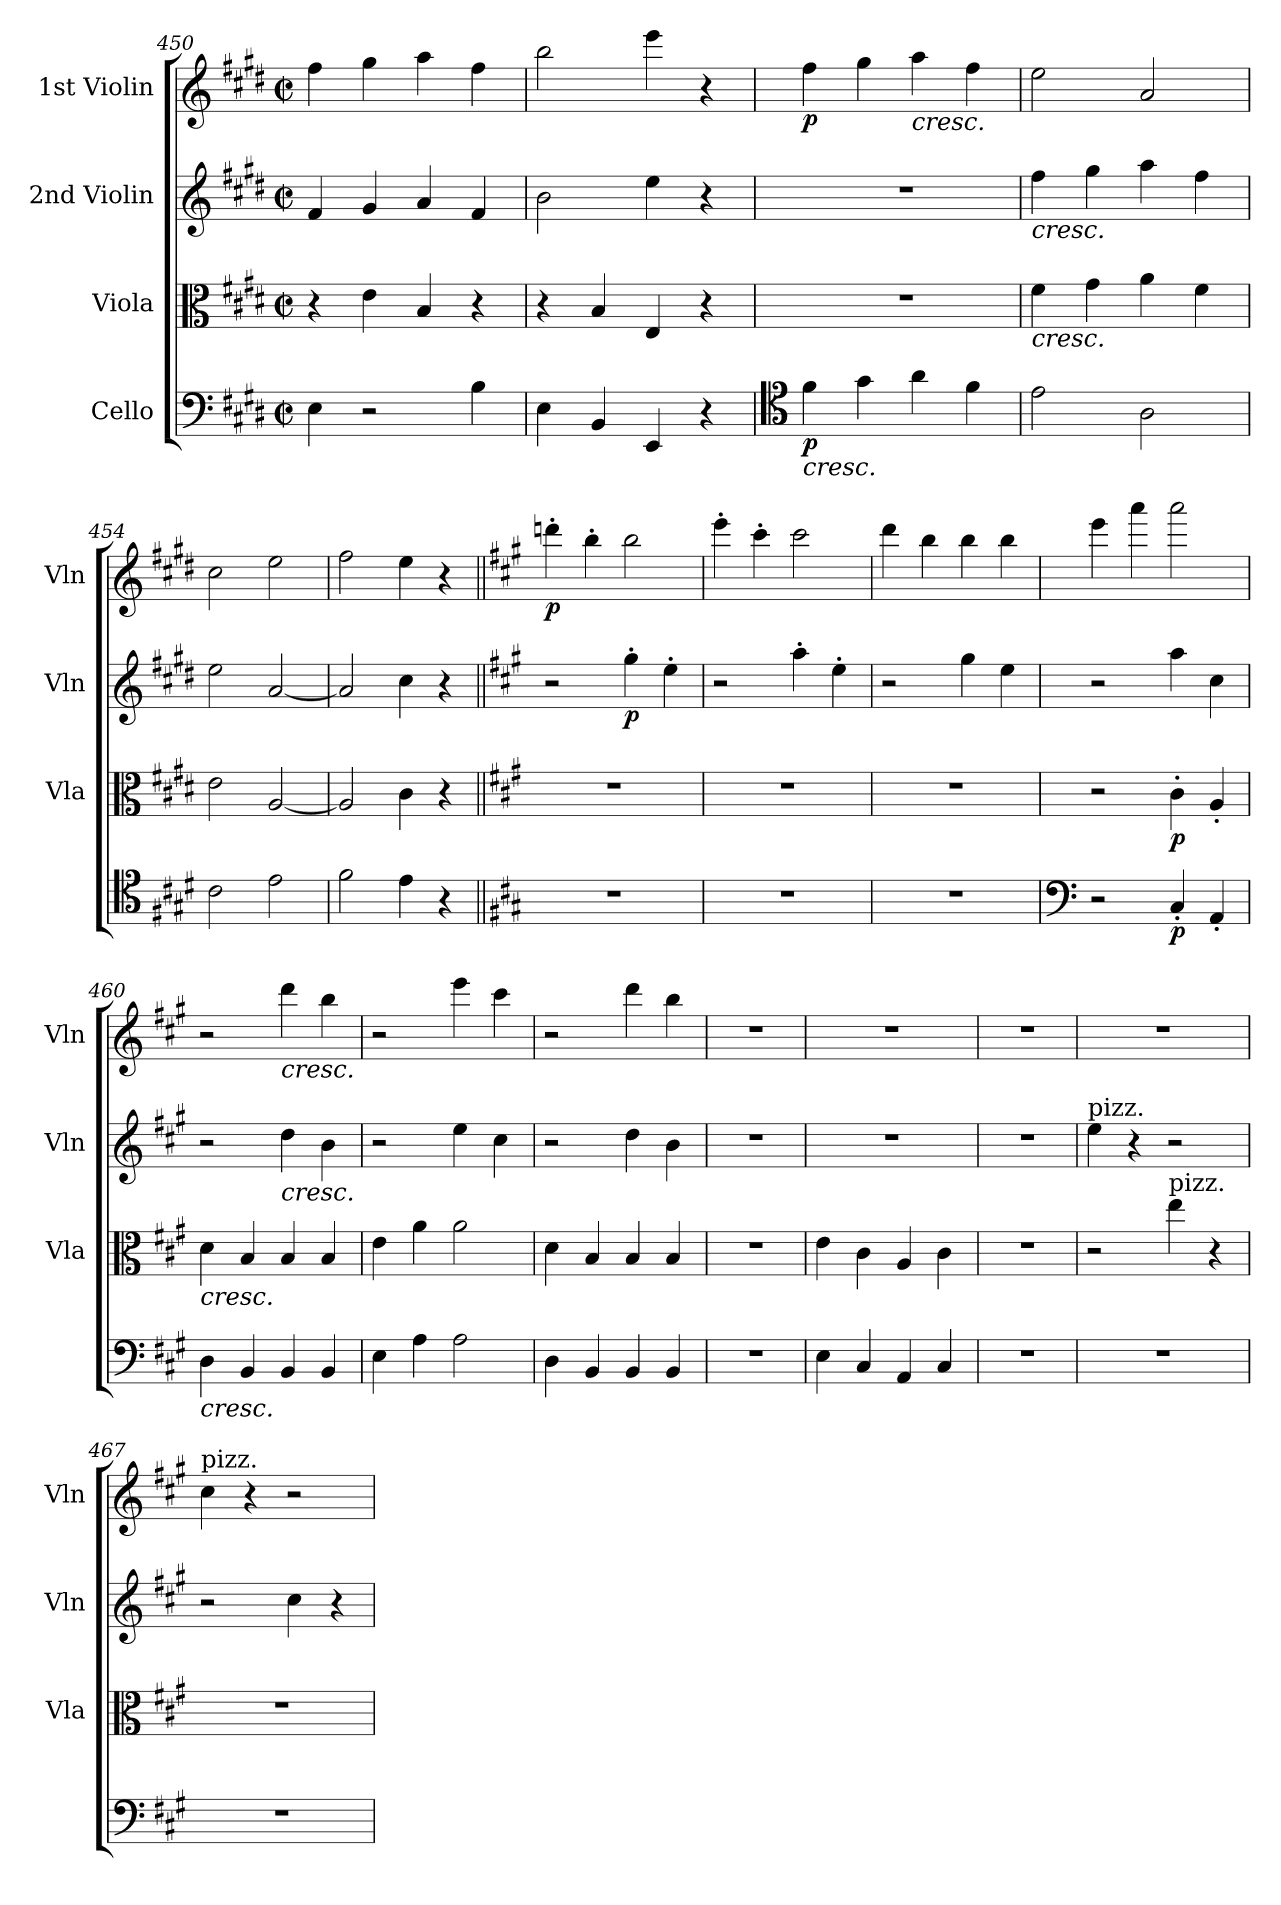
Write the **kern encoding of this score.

**kern	**dynam	**kern	**dynam	**kern	**dynam	**kern	**dynam
*part4	*part4	*part3	*part3	*part2	*part2	*part1	*part1
*staff4	*staff4	*staff3	*staff3	*staff2	*staff2	*staff1	*staff1
*I"Cello	*	*I"Viola	*	*I"2nd Violin	*	*I"1st Violin	*
*	*	*I'Vla	*	*I'Vln	*	*I'Vln	*
*clefF4	*	*clefC3	*	*clefG2	*	*clefG2	*
*k[f#c#g#d#]	*	*k[f#c#g#d#]	*	*k[f#c#g#d#]	*	*k[f#c#g#d#]	*
*E:	*	*E:	*	*E:	*	*E:	*
*M2/2	*	*M2/2	*	*M2/2	*	*M2/2	*
*met(c|)	*	*met(c|)	*	*met(c|)	*	*met(c|)	*
=450	=450	=450	=450	=450	=450	=450	=450
4E\	.	4r	.	4f#/	.	4ff#\	.
2r	.	4e\	.	4g#/	.	4gg#\	.
.	.	4B/	.	4a/	.	4aa\	.
4B\	.	4r	.	4f#/	.	4ff#\	.
=451	=451	=451	=451	=451	=451	=451	=451
4E\	.	4r	.	2b\	.	2bb\	.
4BB/	.	4B/	.	.	.	.	.
4EE/	.	4E/	.	4ee\	.	4eee\	.
4r	.	4r	.	4r	.	4r	.
=452	=452	=452	=452	=452	=452	=452	=452
*clefC4	*	*	*	*	*	*	*
!LO:TX:b:i:t=cresc.	!	!	!	!	!	!	!
!	!LO:DY:b	!	!	!	!	!	!LO:DY:b
4f#\	p	1r	.	1r	.	4ff#\	p
4g#\	.	.	.	.	.	4gg#\	.
!	!	!	!	!	!	!LO:TX:b:i:t=cresc.	!
4a\	.	.	.	.	.	4aa\	.
4f#\	.	.	.	.	.	4ff#\	.
!!LO:LB:g=z
=453	=453	=453	=453	=453	=453	=453	=453
!	!	!	!	!LO:TX:b:i:t=cresc.	!	!	!
!	!	!LO:TX:b:i:t=cresc.	!	!	!	!	!
2e\	.	4f#\	.	4ff#\	.	2ee\	.
.	.	4g#\	.	4gg#\	.	.	.
2A\	.	4a\	.	4aa\	.	2a/	.
.	.	4f#\	.	4ff#\	.	.	.
=454	=454	=454	=454	=454	=454	=454	=454
2c#\	.	2e\	.	2ee\	.	2cc#\	.
2e\	.	[2A/	.	[2a/	.	2ee\	.
=455	=455	=455	=455	=455	=455	=455	=455
2f#\	.	2A/]	.	2a/]	.	2ff#\	.
4e\	.	4c#\	.	4cc#\	.	4ee\	.
4r	.	4r	.	4r	.	4r	.
=456||	=456||	=456||	=456||	=456||	=456||	=456||	=456||
*k[f#c#g#]	*	*k[f#c#g#]	*	*k[f#c#g#]	*	*k[f#c#g#]	*
*A:	*	*A:	*	*A:	*	*A:	*
!	!	!	!	!	!	!	!LO:DY:b
1r	.	1r	.	2r	.	4dddn'\	p
.	.	.	.	.	.	4bb'\	.
!	!	!	!	!	!LO:DY:b	!	!
.	.	.	.	4gg#'\	p	2bb\	.
.	.	.	.	4ee'\	.	.	.
=457	=457	=457	=457	=457	=457	=457	=457
1r	.	1r	.	2r	.	4eee'\	.
.	.	.	.	.	.	4ccc#'\	.
.	.	.	.	4aa'\	.	2ccc#\	.
.	.	.	.	4ee'\	.	.	.
=458	=458	=458	=458	=458	=458	=458	=458
1r	.	1r	.	2r	.	4ddd\	.
.	.	.	.	.	.	4bb\	.
.	.	.	.	4gg#\	.	4bb\	.
.	.	.	.	4ee\	.	4bb\	.
!!LO:LB:g=z
=459	=459	=459	=459	=459	=459	=459	=459
*clefF4	*	*	*	*	*	*	*
2r	.	2r	.	2r	.	4eee\	.
.	.	.	.	.	.	4aaa\	.
!	!LO:DY:b	!	!LO:DY:b	!	!	!	!
4C#'/	p	4c#'\	p	4aa\	.	2aaa\	.
4AA'/	.	4A'/	.	4cc#\	.	.	.
=460	=460	=460	=460	=460	=460	=460	=460
!	!	!LO:TX:b:i:t=cresc.	!	!	!	!	!
!LO:TX:b:i:t=cresc.	!	!	!	!	!	!	!
4D\	.	4d\	.	2r	.	2r	.
4BB/	.	4B/	.	.	.	.	.
!	!	!	!	!	!	!LO:TX:b:i:t=cresc.	!
!	!	!	!	!LO:TX:b:i:t=cresc.	!	!	!
4BB/	.	4B/	.	4dd\	.	4ddd\	.
4BB/	.	4B/	.	4b\	.	4bb\	.
=461	=461	=461	=461	=461	=461	=461	=461
4E\	.	4e\	.	2r	.	2r	.
4A\	.	4a\	.	.	.	.	.
2A\	.	2a\	.	4ee\	.	4eee\	.
.	.	.	.	4cc#\	.	4ccc#\	.
=462	=462	=462	=462	=462	=462	=462	=462
4D\	.	4d\	.	2r	.	2r	.
4BB/	.	4B/	.	.	.	.	.
4BB/	.	4B/	.	4dd\	.	4ddd\	.
4BB/	.	4B/	.	4b\	.	4bb\	.
=463	=463	=463	=463	=463	=463	=463	=463
1r	.	1r	.	1r	.	1r	.
!!LO:PB:g=z
=464	=464	=464	=464	=464	=464	=464	=464
4E\	.	4e\	.	1r	.	1r	.
4C#/	.	4c#\	.	.	.	.	.
4AA/	.	4A/	.	.	.	.	.
4C#/	.	4c#\	.	.	.	.	.
=465	=465	=465	=465	=465	=465	=465	=465
1r	.	1r	.	1r	.	1r	.
=466	=466	=466	=466	=466	=466	=466	=466
!	!	!	!	!LO:TX:a:t=pizz.	!	!	!
1r	.	2r	.	4ee\	.	1r	.
.	.	.	.	4r	.	.	.
!	!	!LO:TX:a:t=pizz.	!	!	!	!	!
.	.	4ee\	.	2r	.	.	.
.	.	4r	.	.	.	.	.
=467	=467	=467	=467	=467	=467	=467	=467
!	!	!	!	!	!	!LO:TX:a:t=pizz.	!
1r	.	1r	.	2r	.	4cc#\	.
.	.	.	.	.	.	4r	.
.	.	.	.	4cc#\	.	2r	.
.	.	.	.	4r	.	.	.
=	=	=	=	=	=	=	=
*-	*-	*-	*-	*-	*-	*-	*-
